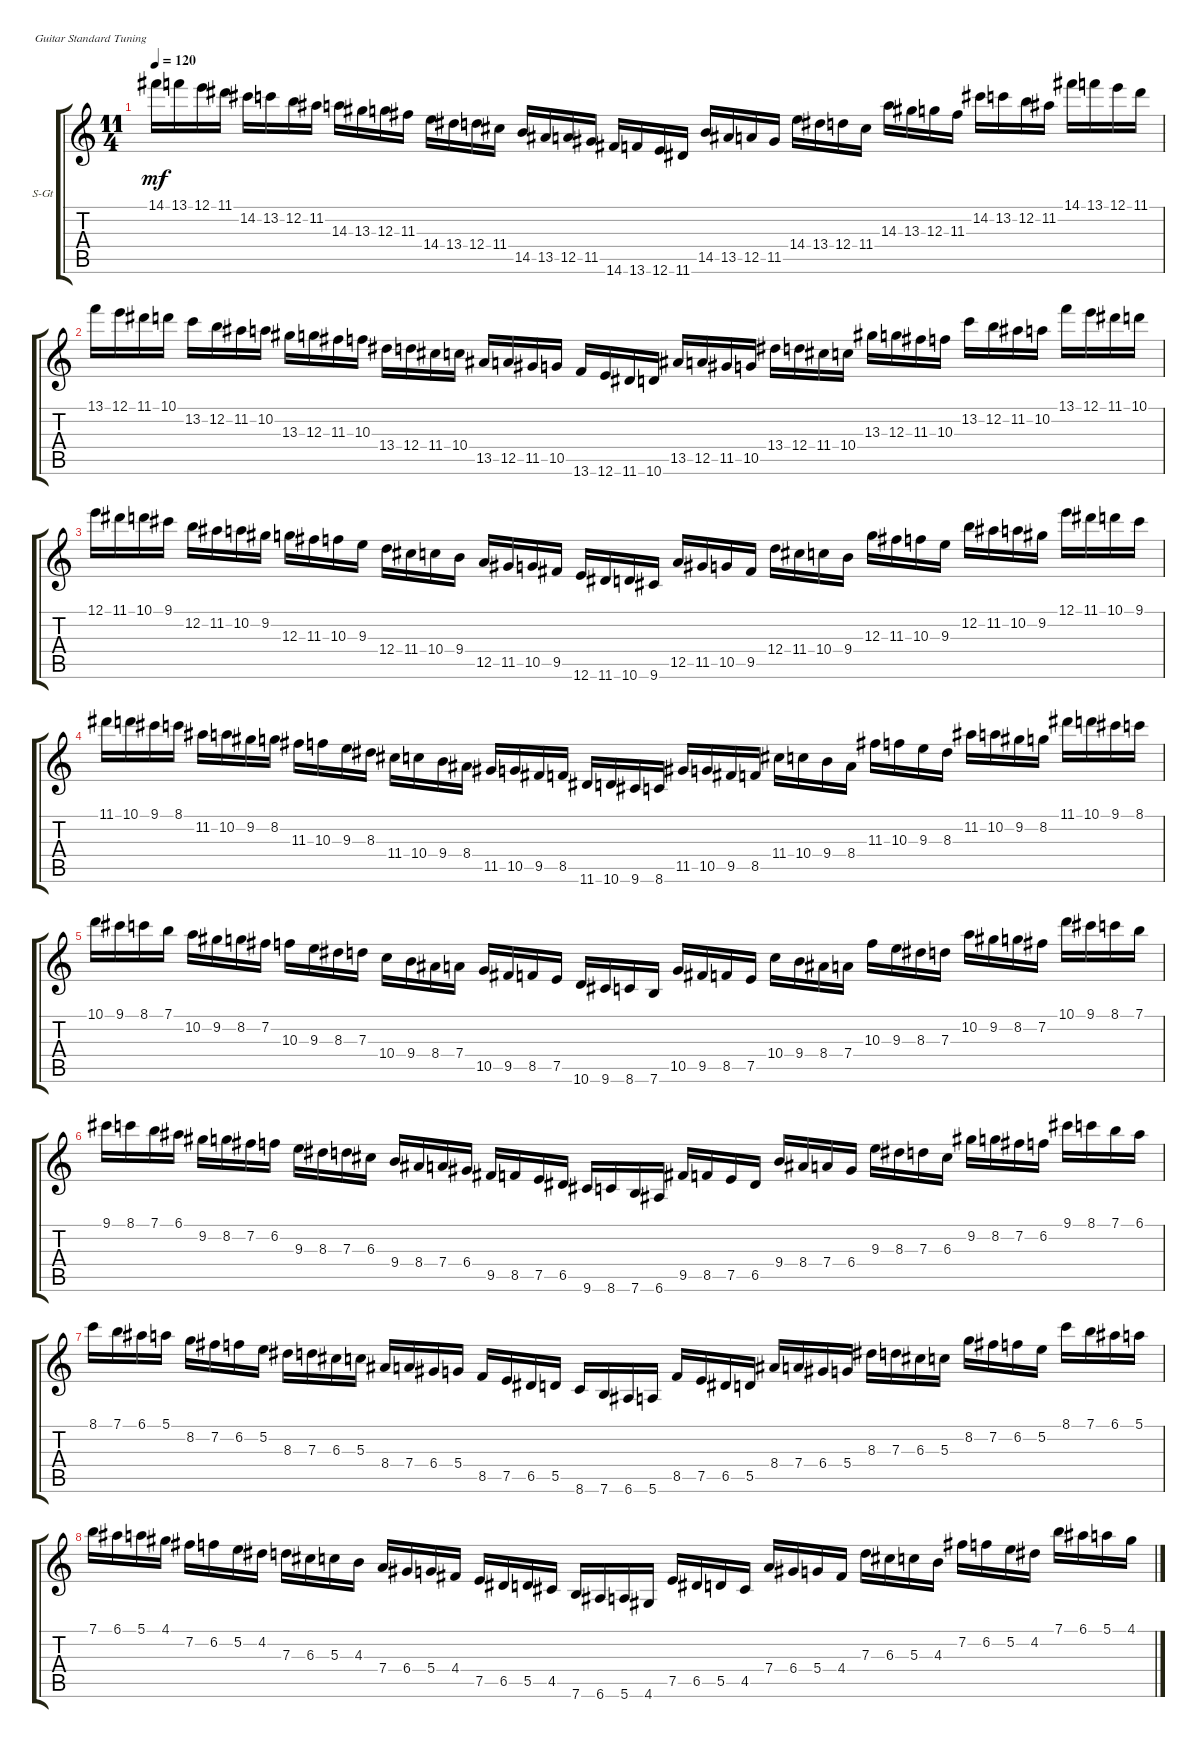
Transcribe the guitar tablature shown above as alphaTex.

\defaultSystemsLayout 4
\bracketExtendMode groupsimilarinstruments
\firstSystemTrackNameOrientation horizontal
\otherSystemsTrackNameOrientation horizontal
\track ("Steel Guitar" "S-Gt") {instrument acousticguitarsteel}
\staff {score tabs}
\tuning (E4 B3 G3 D3 A2 E2)
\ts (11 4)
\tempo 120
\clef g2
\ks c
14.1.16{dy mf} 13.1.16 12.1.16 11.1.16 14.2.16 13.2.16 12.2.16 11.2.16 14.3.16 13.3.16 12.3.16 11.3.16 14.4.16 13.4.16 12.4.16 11.4.16 14.5.16 13.5.16 12.5.16 11.5.16 14.6.16 13.6.16 12.6.16 11.6.16 14.5.16 13.5.16 12.5.16 11.5.16 14.4.16 13.4.16 12.4.16 11.4.16 14.3.16 13.3.16 12.3.16 11.3.16 14.2.16 13.2.16 12.2.16 11.2.16 14.1.16 13.1.16 12.1.16 11.1.16 |
13.1.16 12.1.16 11.1.16 10.1.16 13.2.16 12.2.16 11.2.16 10.2.16 13.3.16 12.3.16 11.3.16 10.3.16 13.4.16 12.4.16 11.4.16 10.4.16 13.5.16 12.5.16 11.5.16 10.5.16 13.6.16 12.6.16 11.6.16 10.6.16 13.5.16 12.5.16 11.5.16 10.5.16 13.4.16 12.4.16 11.4.16 10.4.16 13.3.16 12.3.16 11.3.16 10.3.16 13.2.16 12.2.16 11.2.16 10.2.16 13.1.16 12.1.16 11.1.16 10.1.16 |
12.1.16 11.1.16 10.1.16 9.1.16 12.2.16 11.2.16 10.2.16 9.2.16 12.3.16 11.3.16 10.3.16 9.3.16 12.4.16 11.4.16 10.4.16 9.4.16 12.5.16 11.5.16 10.5.16 9.5.16 12.6.16 11.6.16 10.6.16 9.6.16 12.5.16 11.5.16 10.5.16 9.5.16 12.4.16 11.4.16 10.4.16 9.4.16 12.3.16 11.3.16 10.3.16 9.3.16 12.2.16 11.2.16 10.2.16 9.2.16 12.1.16 11.1.16 10.1.16 9.1.16 |
11.1.16 10.1.16 9.1.16 8.1.16 11.2.16 10.2.16 9.2.16 8.2.16 11.3.16 10.3.16 9.3.16 8.3.16 11.4.16 10.4.16 9.4.16 8.4.16 11.5.16 10.5.16 9.5.16 8.5.16 11.6.16 10.6.16 9.6.16 8.6.16 11.5.16 10.5.16 9.5.16 8.5.16 11.4.16 10.4.16 9.4.16 8.4.16 11.3.16 10.3.16 9.3.16 8.3.16 11.2.16 10.2.16 9.2.16 8.2.16 11.1.16 10.1.16 9.1.16 8.1.16 |
10.1.16 9.1.16 8.1.16 7.1.16 10.2.16 9.2.16 8.2.16 7.2.16 10.3.16 9.3.16 8.3.16 7.3.16 10.4.16 9.4.16 8.4.16 7.4.16 10.5.16 9.5.16 8.5.16 7.5.16 10.6.16 9.6.16 8.6.16 7.6.16 10.5.16 9.5.16 8.5.16 7.5.16 10.4.16 9.4.16 8.4.16 7.4.16 10.3.16 9.3.16 8.3.16 7.3.16 10.2.16 9.2.16 8.2.16 7.2.16 10.1.16 9.1.16 8.1.16 7.1.16 |
9.1.16 8.1.16 7.1.16 6.1.16 9.2.16 8.2.16 7.2.16 6.2.16 9.3.16 8.3.16 7.3.16 6.3.16 9.4.16 8.4.16 7.4.16 6.4.16 9.5.16 8.5.16 7.5.16 6.5.16 9.6.16 8.6.16 7.6.16 6.6.16 9.5.16 8.5.16 7.5.16 6.5.16 9.4.16 8.4.16 7.4.16 6.4.16 9.3.16 8.3.16 7.3.16 6.3.16 9.2.16 8.2.16 7.2.16 6.2.16 9.1.16 8.1.16 7.1.16 6.1.16 |
8.1.16 7.1.16 6.1.16 5.1.16 8.2.16 7.2.16 6.2.16 5.2.16 8.3.16 7.3.16 6.3.16 5.3.16 8.4.16 7.4.16 6.4.16 5.4.16 8.5.16 7.5.16 6.5.16 5.5.16 8.6.16 7.6.16 6.6.16 5.6.16 8.5.16 7.5.16 6.5.16 5.5.16 8.4.16 7.4.16 6.4.16 5.4.16 8.3.16 7.3.16 6.3.16 5.3.16 8.2.16 7.2.16 6.2.16 5.2.16 8.1.16 7.1.16 6.1.16 5.1.16 |
7.1.16 6.1.16 5.1.16 4.1.16 7.2.16 6.2.16 5.2.16 4.2.16 7.3.16 6.3.16 5.3.16 4.3.16 7.4.16 6.4.16 5.4.16 4.4.16 7.5.16 6.5.16 5.5.16 4.5.16 7.6.16 6.6.16 5.6.16 4.6.16 7.5.16 6.5.16 5.5.16 4.5.16 7.4.16 6.4.16 5.4.16 4.4.16 7.3.16 6.3.16 5.3.16 4.3.16 7.2.16 6.2.16 5.2.16 4.2.16 7.1.16 6.1.16 5.1.16 4.1.16
